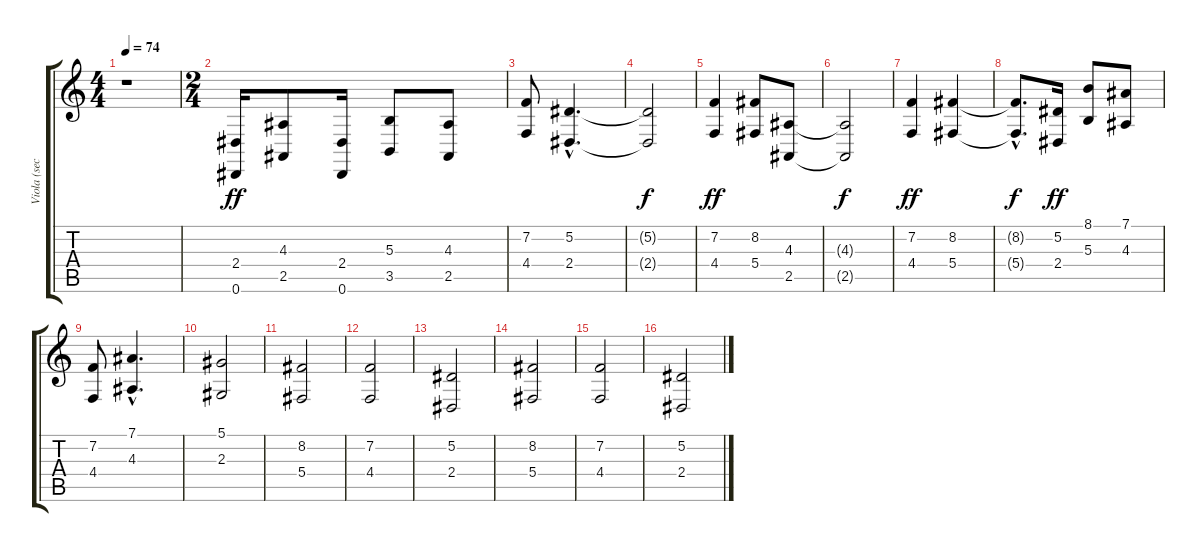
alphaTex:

\track ("Viola (section)" "Viola (sec") {instrument viola}
\staff {score tabs}
\tuning (Eb4 Bb3 Gb3 Db3 Ab2 Eb2) {hide}
\ts (4 4)
\tempo 74
\clef g2
\ks c
r.1{dy ff} |
\ts (2 4)
(2.4 0.6).16 (4.3 2.5).8 (2.4 0.6).16 (5.3 3.5).8 (4.3 2.5).8 |
(7.2 4.4).8 (5.2{hac} 2.4{hac}).4{d} |
(5.2{t} 2.4{t}).2{dy f} |
(7.2 4.4).4{dy ff} (8.2 5.4).8 (4.3 2.5).8 |
(4.3{t} 2.5{t}).2{dy f} |
(7.2 4.4).4{dy ff} (8.2 5.4).4 |
(8.2{hac t} 5.4{hac t}).8{d dy f} (5.2 2.4).16{dy ff} (8.1 5.3).8 (7.1 4.3).8 |
(7.2 4.4).8 (7.1{hac} 4.3{hac}).4{d} |
(5.1 2.3).2 |
(8.2 5.4).2 |
(7.2 4.4).2 |
(5.2 2.4).2 |
(8.2 5.4).2 |
(7.2 4.4).2 |
(5.2 2.4).2
